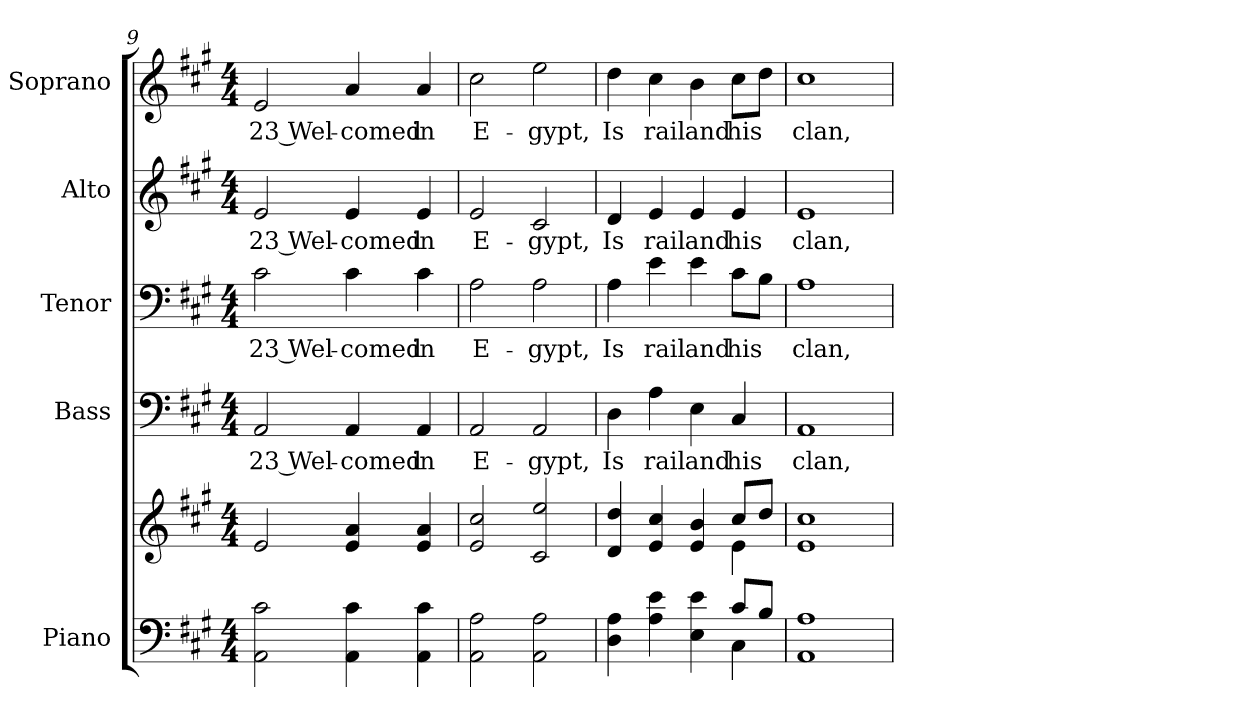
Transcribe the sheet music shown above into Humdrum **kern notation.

**kern	**kern	**kern	**text	**kern	**text	**kern	**text	**kern	**text
*part5	*part5	*part4	*part4	*part3	*part3	*part2	*part2	*part1	*part1
*staff6	*staff5	*staff4	*staff4	*staff3	*staff3	*staff2	*staff2	*staff1	*staff1
*I"Piano	*	*I"Bass	*	*I"Tenor	*	*I"Alto	*	*I"Soprano	*
*I'Pno.	*	*I'B.	*	*I'T.	*	*I'A.	*	*I'S.	*
!!LO:PB:g=z
*clefF4	*clefG2	*clefF4	*	*clefF4	*	*clefG2	*	*clefG2	*
*k[f#c#g#]	*k[f#c#g#]	*k[f#c#g#]	*	*k[f#c#g#]	*	*k[f#c#g#]	*	*k[f#c#g#]	*
*A:	*A:	*A:	*	*A:	*	*A:	*	*A:	*
*M4/4	*M4/4	*M4/4	*	*M4/4	*	*M4/4	*	*M4/4	*
=9	=9	=9	=9	=9	=9	=9	=9	=9	=9
!	!	!	!LO:LY:b:color=#000000	!	!	!	!	!	!
!	!	!	!	!	!LO:LY:b:color=#000000	!	!	!	!
!	!	!	!	!	!	!	!LO:LY:b:color=#000000	!	!
!	!	!	!	!	!	!	!	!	!LO:LY:b:color=#000000
2AAi\ 2c#i	2ei/	2AAi/	23 Wel-	2c#i\	23 Wel-	2ei/	23 Wel-	2ei/	23 Wel-
!	!	!	!LO:LY:b:color=#000000	!	!	!	!	!	!
!	!	!	!	!	!LO:LY:b:color=#000000	!	!	!	!
!	!	!	!	!	!	!	!LO:LY:b:color=#000000	!	!
!	!	!	!	!	!	!	!	!	!LO:LY:b:color=#000000
4AAi\ 4c#i	4ei/ 4ai	4AAi/	-comed	4c#i\	-comed	4ei/	-comed	4ai/	-comed
!	!	!	!LO:LY:b:color=#000000	!	!	!	!	!	!
!	!	!	!	!	!LO:LY:b:color=#000000	!	!	!	!
!	!	!	!	!	!	!	!LO:LY:b:color=#000000	!	!
!	!	!	!	!	!	!	!	!	!LO:LY:b:color=#000000
4AAi\ 4c#i	4ei/ 4ai	4AAi/	in	4c#i\	in	4ei/	in	4ai/	in
=10	=10	=10	=10	=10	=10	=10	=10	=10	=10
!	!	!	!LO:LY:b:color=#000000	!	!	!	!	!	!
!	!	!	!	!	!LO:LY:b:color=#000000	!	!	!	!
!	!	!	!	!	!	!	!LO:LY:b:color=#000000	!	!
!	!	!	!	!	!	!	!	!	!LO:LY:b:color=#000000
2AAi\ 2Ai	2ei/ 2cc#i	2AAi/	E-	2Ai\	E-	2ei/	E-	2cc#i\	E-
!	!	!	!LO:LY:b:color=#000000	!	!	!	!	!	!
!	!	!	!	!	!LO:LY:b:color=#000000	!	!	!	!
!	!	!	!	!	!	!	!LO:LY:b:color=#000000	!	!
!	!	!	!	!	!	!	!	!	!LO:LY:b:color=#000000
2AAi\ 2Ai	2c#i/ 2eei	2AAi/	-gypt,	2Ai\	-gypt,	2c#i/	-gypt,	2eei\	-gypt,
=11	=11	=11	=11	=11	=11	=11	=11	=11	=11
*^	*^	*	*	*	*	*	*	*	*
!	!	!	!	!	!LO:LY:b:color=#000000	!	!	!	!	!	!
!	!	!	!	!	!	!	!LO:LY:b:color=#000000	!	!	!	!
!	!	!	!	!	!	!	!	!	!LO:LY:b:color=#000000	!	!
!	!	!	!	!	!	!	!	!	!	!	!LO:LY:b:color=#000000
4Di\ 4Ai	2.ryy	4di/ 4ddi	2.ryy	4Di\	Is	4Ai\	Is	4di/	Is	4ddi\	Is
!	!	!	!	!	!LO:LY:b:color=#000000	!	!	!	!	!	!
!	!	!	!	!	!	!	!LO:LY:b:color=#000000	!	!	!	!
!	!	!	!	!	!	!	!	!	!LO:LY:b:color=#000000	!	!
!	!	!	!	!	!	!	!	!	!	!	!LO:LY:b:color=#000000
4Ai\ 4ei	.	4ei/ 4cc#i	.	4Ai\	rail	4ei\	rail	4ei/	rail	4cc#i\	rail
!	!	!	!	!	!LO:LY:b:color=#000000	!	!	!	!	!	!
!	!	!	!	!	!	!	!LO:LY:b:color=#000000	!	!	!	!
!	!	!	!	!	!	!	!	!	!LO:LY:b:color=#000000	!	!
!	!	!	!	!	!	!	!	!	!	!	!LO:LY:b:color=#000000
4Ei\ 4ei	.	4ei/ 4bi	.	4Ei\	and	4ei\	and	4ei/	and	4bi\	and
!	!	!	!	!	!LO:LY:b:color=#000000	!	!	!	!	!	!
!	!	!	!	!	!	!	!LO:LY:b:color=#000000	!	!	!	!
!	!	!	!	!	!	!	!	!	!LO:LY:b:color=#000000	!	!
!	!	!	!	!	!	!	!	!	!	!	!LO:LY:b:color=#000000
8c#i/L	4C#i\	8cc#i/L	4ei\	4C#i/	his	8c#i\L	his	4ei/	his	8cc#i\L	his
8Bi/J	.	8ddi/J	.	.	.	8Bi\J	.	.	.	8ddi\J	.
*v	*v	*	*	*	*	*	*	*	*	*	*
*	*v	*v	*	*	*	*	*	*	*	*
=12	=12	=12	=12	=12	=12	=12	=12	=12	=12
!	!	!	!LO:LY:b:color=#000000	!	!	!	!	!	!
!	!	!	!	!	!LO:LY:b:color=#000000	!	!	!	!
!	!	!	!	!	!	!	!LO:LY:b:color=#000000	!	!
!	!	!	!	!	!	!	!	!	!LO:LY:b:color=#000000
1AAi 1Ai	1ei 1cc#i	1AAi	clan,	1Ai	clan,	1ei	clan,	1cc#i	clan,
=	=	=	=	=	=	=	=	=	=
*-	*-	*-	*-	*-	*-	*-	*-	*-	*-
